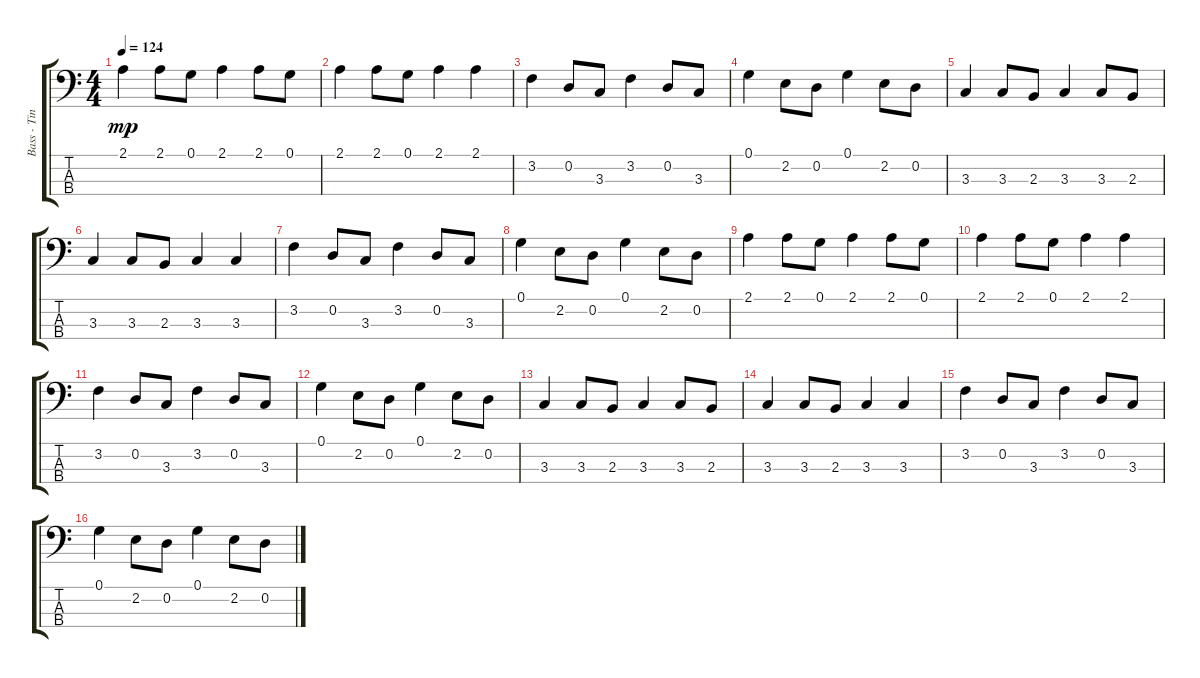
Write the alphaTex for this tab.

\track ("Bass - Tina Weymouth" "Bass - Tin") {instrument electricbassfinger}
\staff {score tabs}
\tuning (G2 D2 A1 E1) {hide}
\ts (4 4)
\tempo 124
\clef f4
\ks c
2.1.4{dy mp} 2.1.8 0.1.8 2.1.4 2.1.8 0.1.8 |
2.1.4 2.1.8 0.1.8 2.1.4 2.1.4 |
3.2.4 0.2.8 3.3.8 3.2.4 0.2.8 3.3.8 |
0.1.4 2.2.8 0.2.8 0.1.4 2.2.8 0.2.8 |
3.3.4 3.3.8 2.3.8 3.3.4 3.3.8 2.3.8 |
3.3.4 3.3.8 2.3.8 3.3.4 3.3.4 |
3.2.4 0.2.8 3.3.8 3.2.4 0.2.8 3.3.8 |
0.1.4 2.2.8 0.2.8 0.1.4 2.2.8 0.2.8 |
2.1.4 2.1.8 0.1.8 2.1.4 2.1.8 0.1.8 |
2.1.4 2.1.8 0.1.8 2.1.4 2.1.4 |
3.2.4 0.2.8 3.3.8 3.2.4 0.2.8 3.3.8 |
0.1.4 2.2.8 0.2.8 0.1.4 2.2.8 0.2.8 |
3.3.4 3.3.8 2.3.8 3.3.4 3.3.8 2.3.8 |
3.3.4 3.3.8 2.3.8 3.3.4 3.3.4 |
3.2.4 0.2.8 3.3.8 3.2.4 0.2.8 3.3.8 |
0.1.4 2.2.8 0.2.8 0.1.4 2.2.8 0.2.8
